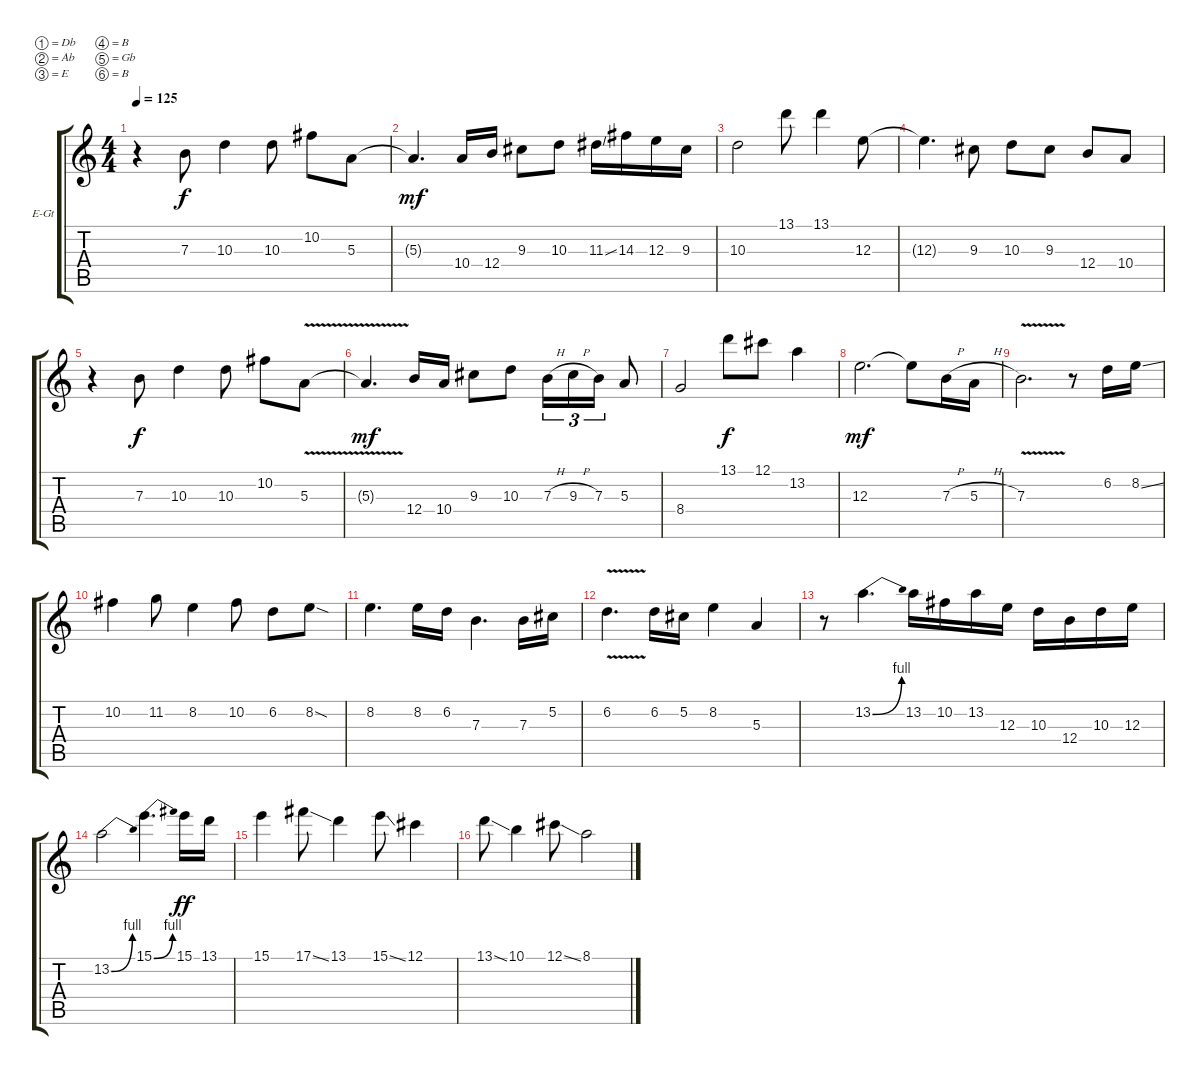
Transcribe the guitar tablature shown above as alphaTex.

\defaultSystemsLayout 4
\bracketExtendMode groupsimilarinstruments
\firstSystemTrackNameOrientation horizontal
\otherSystemsTrackNameOrientation horizontal
\track ("Lead" "E-Gt") {instrument distortionguitar}
\staff {score tabs}
\tuning (Db4 Ab3 E3 B2 Gb2 B1)
\ts (4 4)
\tempo 125
\clef g2
\ks c
r.4{dy mf} 7.3.8{dy f} 10.3.4 10.3.8 10.2.8 5.3.8 |
5.3{t}.4{d dy mf} 10.4.16 12.4.16 9.3.8 10.3.8 11.3{ss}.16 14.3.16 12.3.16 9.3.16 |
10.3.2 13.1.8 13.1.4 12.3.8 |
12.3{t}.4{d} 9.3.8 10.3.8 9.3.8 12.4.8 10.4.8 |
r.4 7.3.8{dy f} 10.3.4 10.3.8 10.2.8 5.3{v}.8 |
5.3{v t}.4{d dy mf} 12.4.16 10.4.16 9.3.8 10.3.8 7.3{h}.16{tu (3 2)} 9.3{h}.16{tu (3 2)} 7.3.16{tu (3 2)} 5.3.8 |
8.4.2 13.1.8{dy f} 12.1.8 13.2.4 |
12.3.2{d dy mf} 12.3{t}.8 7.3{h}.16 5.3{h}.16 |
7.3{v}.2{d} r.8 6.2.16 8.2{ss}.16 |
10.2.4 11.2.8 8.2.4 10.2.8 6.2.8 8.2{sod}.8 |
8.2.4{d} 8.2.16 6.2.16 7.3.4{d} 7.3.16 5.2.16 |
6.2{v}.4{d} 6.2.16 5.2.16 8.2.4 5.3.4 |
r.8 13.2{be (bend 0 0 8.4 4)}.4{d} 13.2.16 10.2.16 13.2.16 12.3.16 10.3.16 12.4.16 10.3.16 12.3.16 |
13.2{be (bend 0 0 7.8 4)}.2 15.1{be (bend 0 0 3.5999999999999996 4)}.4{d} 15.1.16{dy ff} 13.1.16 |
15.1.4 17.1{ss}.8 13.1.4 15.1{ss}.8 12.1.4 |
13.1{ss}.8 10.1.4 12.1{ss}.8 8.1.2
